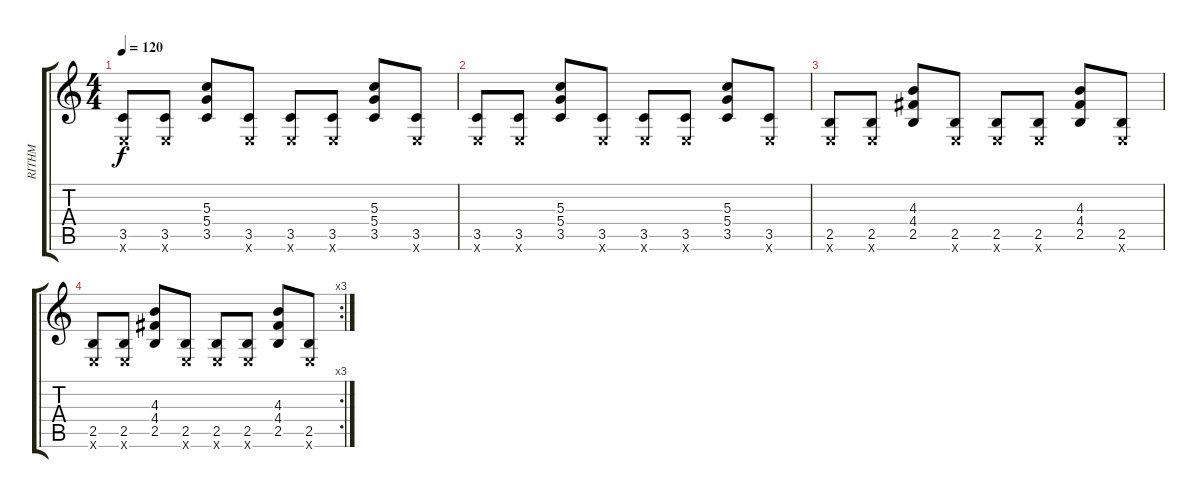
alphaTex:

\track ("RITHM" "RITHM") {instrument distortionguitar}
\staff {score tabs}
\tuning (E4 B3 G3 D3 A2 E2) {hide}
\ts (4 4)
\tempo 120
\clef g2
\ks c
(3.5 0.6{x}).8{dy f} (3.5 0.6{x}).8 (5.3 5.4 3.5).8 (3.5 0.6{x}).8 (3.5 0.6{x}).8 (3.5 0.6{x}).8 (5.3 5.4 3.5).8 (3.5 0.6{x}).8 |
(3.5 0.6{x}).8 (3.5 0.6{x}).8 (5.3 5.4 3.5).8 (3.5 0.6{x}).8 (3.5 0.6{x}).8 (3.5 0.6{x}).8 (5.3 5.4 3.5).8 (3.5 0.6{x}).8 |
(2.5 0.6{x}).8 (2.5 0.6{x}).8 (4.3 4.4 2.5).8 (2.5 0.6{x}).8 (2.5 0.6{x}).8 (2.5 0.6{x}).8 (4.3 4.4 2.5).8 (2.5 0.6{x}).8 |
\rc 3
(2.5 0.6{x}).8 (2.5 0.6{x}).8 (4.3 4.4 2.5).8 (2.5 0.6{x}).8 (2.5 0.6{x}).8 (2.5 0.6{x}).8 (4.3 4.4 2.5).8 (2.5 0.6{x}).8
